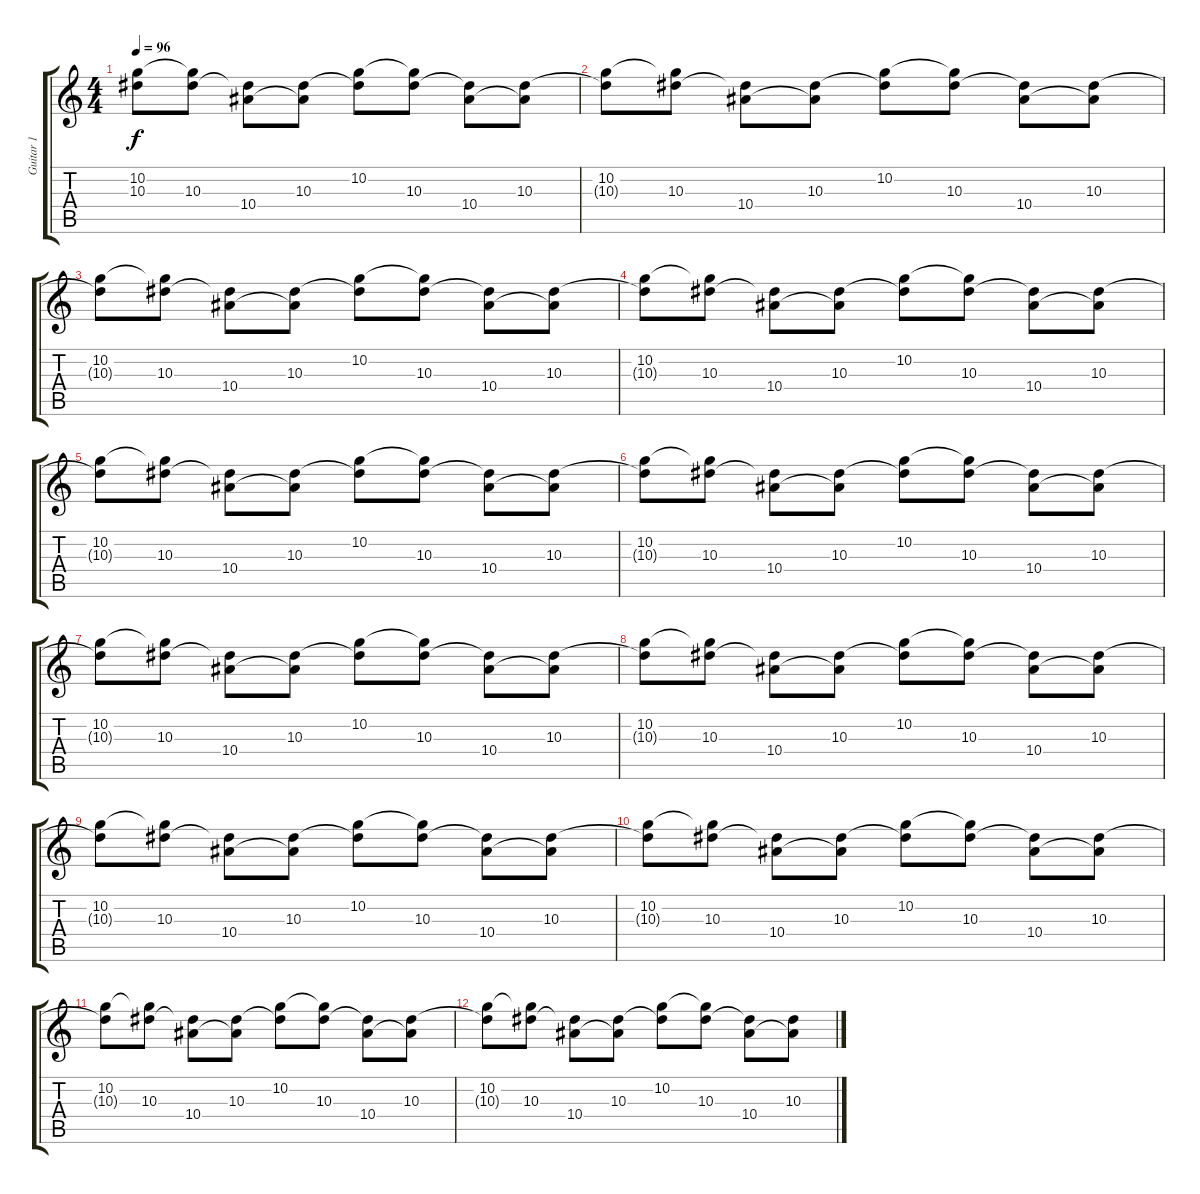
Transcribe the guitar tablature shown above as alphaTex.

\track ("Guitar 1" "Guitar 1") {instrument electricguitarjazz}
\staff {score tabs}
\tuning (D4 A3 F3 C3 G2 C2) {hide}
\ts (4 4)
\tempo 96
\clef g2
\ks c
(10.2 10.3{t}).8{dy f} (10.2{t} 10.3).8 (10.3{t} 10.4).8 (10.3 10.4{t}).8 (10.2 10.3{t}).8 (10.2{t} 10.3).8 (10.3{t} 10.4).8 (10.3 10.4{t}).8 |
(10.2 10.3{t}).8 (10.2{t} 10.3).8 (10.3{t} 10.4).8 (10.3 10.4{t}).8 (10.2 10.3{t}).8 (10.2{t} 10.3).8 (10.3{t} 10.4).8 (10.3 10.4{t}).8 |
(10.2 10.3{t}).8 (10.2{t} 10.3).8 (10.3{t} 10.4).8 (10.3 10.4{t}).8 (10.2 10.3{t}).8 (10.2{t} 10.3).8 (10.3{t} 10.4).8 (10.3 10.4{t}).8 |
(10.2 10.3{t}).8{volume 10} (10.2{t} 10.3).8 (10.3{t} 10.4).8 (10.3 10.4{t}).8 (10.2 10.3{t}).8 (10.2{t} 10.3).8 (10.3{t} 10.4).8 (10.3 10.4{t}).8 |
(10.2 10.3{t}).8{volume 9} (10.2{t} 10.3).8 (10.3{t} 10.4).8 (10.3 10.4{t}).8 (10.2 10.3{t}).8 (10.2{t} 10.3).8 (10.3{t} 10.4).8 (10.3 10.4{t}).8 |
(10.2 10.3{t}).8{volume 8} (10.2{t} 10.3).8 (10.3{t} 10.4).8 (10.3 10.4{t}).8 (10.2 10.3{t}).8 (10.2{t} 10.3).8 (10.3{t} 10.4).8 (10.3 10.4{t}).8 |
(10.2 10.3{t}).8{volume 7} (10.2{t} 10.3).8 (10.3{t} 10.4).8 (10.3 10.4{t}).8 (10.2 10.3{t}).8 (10.2{t} 10.3).8 (10.3{t} 10.4).8 (10.3 10.4{t}).8 |
(10.2 10.3{t}).8{volume 6} (10.2{t} 10.3).8 (10.3{t} 10.4).8 (10.3 10.4{t}).8 (10.2 10.3{t}).8 (10.2{t} 10.3).8 (10.3{t} 10.4).8 (10.3 10.4{t}).8 |
(10.2 10.3{t}).8{volume 4} (10.2{t} 10.3).8 (10.3{t} 10.4).8 (10.3 10.4{t}).8 (10.2 10.3{t}).8 (10.2{t} 10.3).8 (10.3{t} 10.4).8 (10.3 10.4{t}).8 |
(10.2 10.3{t}).8{volume 3} (10.2{t} 10.3).8 (10.3{t} 10.4).8 (10.3 10.4{t}).8 (10.2 10.3{t}).8 (10.2{t} 10.3).8 (10.3{t} 10.4).8 (10.3 10.4{t}).8 |
(10.2 10.3{t}).8{volume 2} (10.2{t} 10.3).8 (10.3{t} 10.4).8 (10.3 10.4{t}).8 (10.2 10.3{t}).8 (10.2{t} 10.3).8 (10.3{t} 10.4).8 (10.3 10.4{t}).8 |
(10.2 10.3{t}).8{volume 1} (10.2{t} 10.3).8 (10.3{t} 10.4).8 (10.3 10.4{t}).8 (10.2 10.3{t}).8 (10.2{t} 10.3).8 (10.3{t} 10.4).8 (10.3 10.4{t}).8
